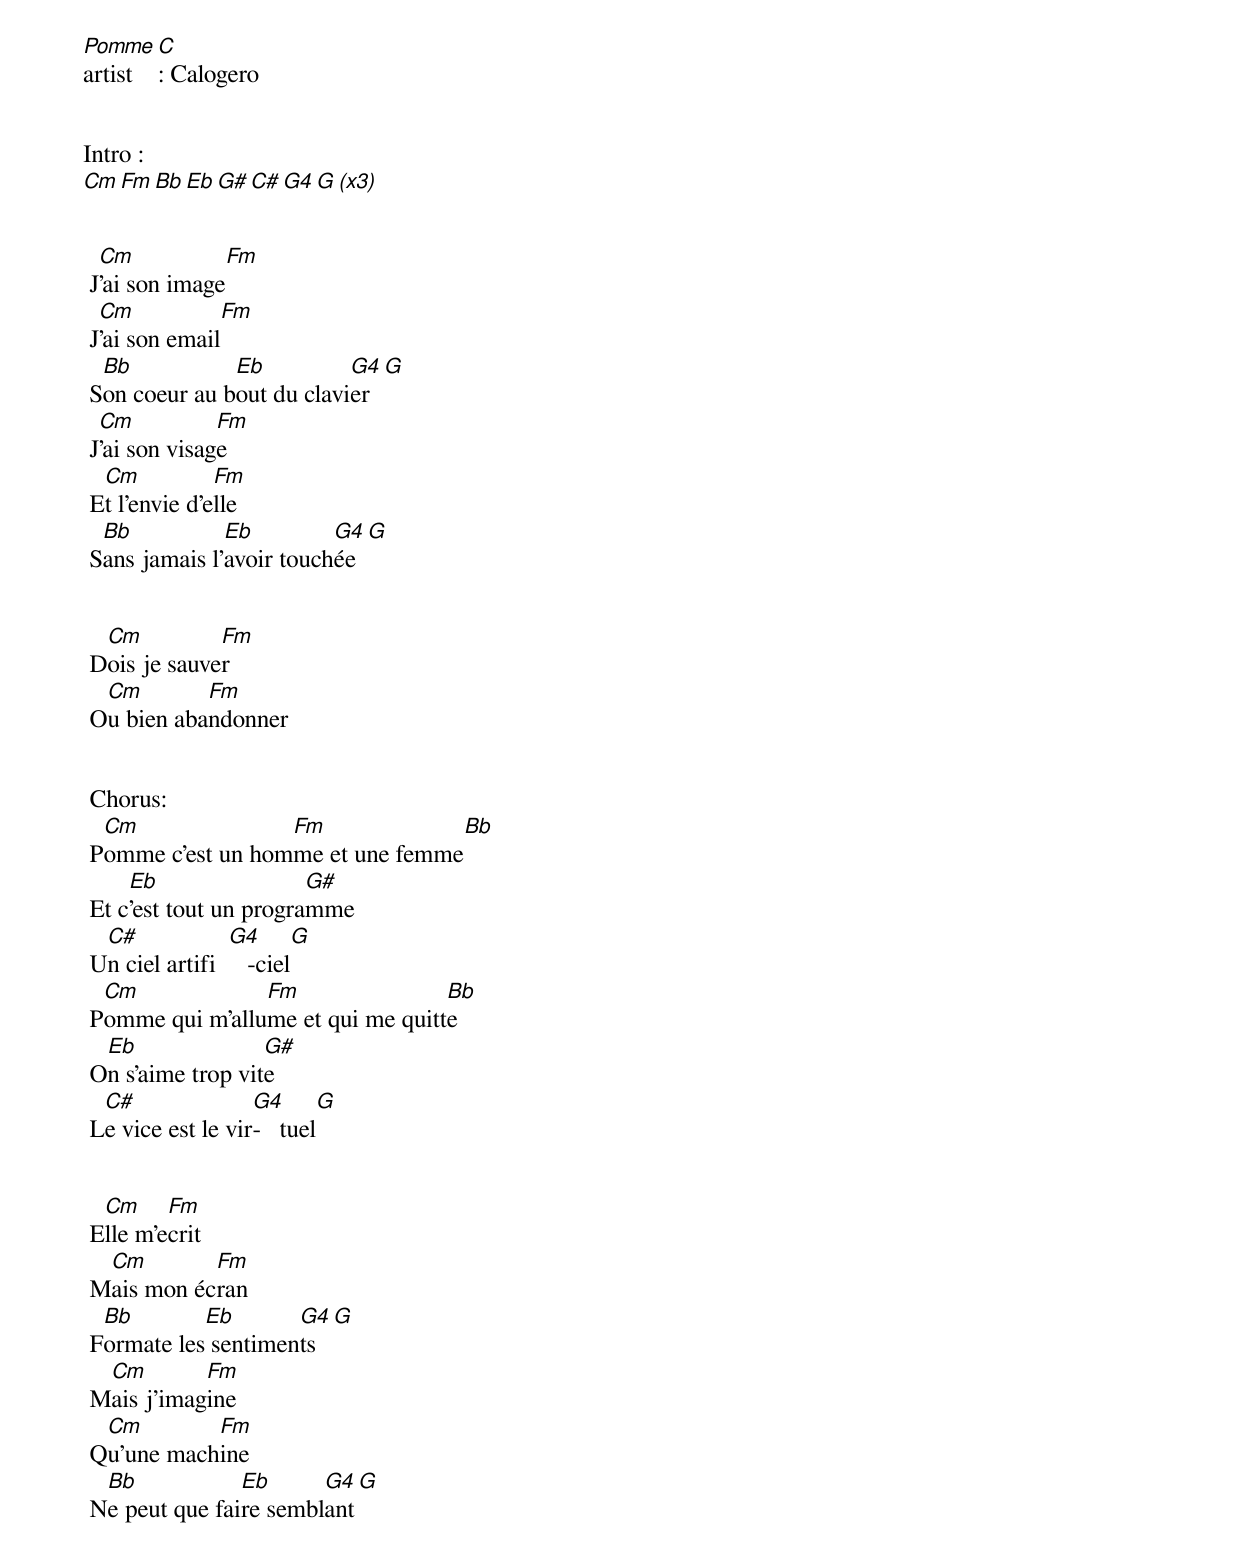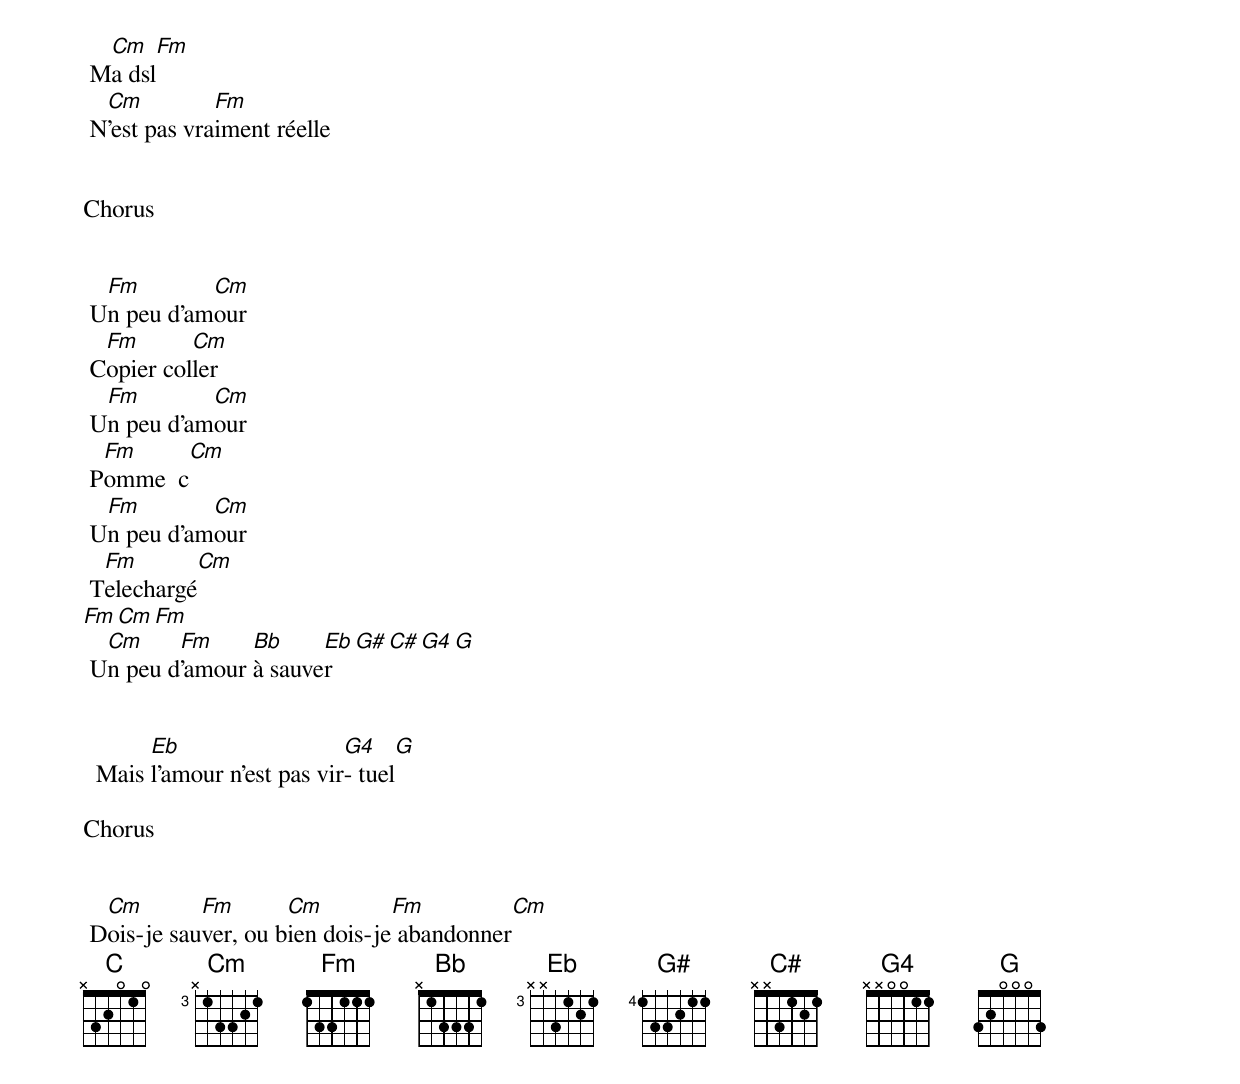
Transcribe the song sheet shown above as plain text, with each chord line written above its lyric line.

Pomme C
artist: Calogero


Intro :
Cm     Fm     Bb     Eb     G#     C#     G4     G  (x3)


  Cm           Fm
 J'ai son image
  Cm           Fm
 J'ai son email
  Bb           Eb          G4    G
 Son coeur au bout du clavier
  Cm           Fm
 J'ai son visage
  Cm           Fm
 Et l'envie d'elle
  Bb           Eb         G4    G
 Sans jamais l'avoir touchée


  Cm          Fm
 Dois je sauver
  Cm        Fm
 Ou bien abandonner


 Chorus:
  Cm               Fm             Bb
 Pomme c'est un homme et une femme
     Eb                 G#
 Et c'est tout un programme
  C#             G4      G
 Un ciel artifi     -ciel
  Cm             Fm                Bb
 Pomme qui m'allume et qui me quitte
  Eb               G#
 On s'aime trop vite
  C#               G4      G
 Le vice est le vir-   tuel


  Cm     Fm
 Elle m'ecrit
  Cm        Fm
 Mais mon écran
  Bb        Eb       G4    G
 Formate les sentiments
  Cm        Fm
 Mais j'imagine
  Cm        Fm
 Qu'une machine
  Bb            Eb      G4    G
 Ne peut que faire semblant


  Cm     Fm
 Ma dsl
  Cm          Fm
 N'est pas vraiment réelle


Chorus


  Fm        Cm
 Un peu d'amour
  Fm       Cm
 Copier coller
  Fm        Cm
 Un peu d'amour
  Fm       Cm
 Pomme  c
  Fm        Cm
 Un peu d'amour
  Fm        Cm
 Telechargé
  Fm        Cm       Fm
  Cm     Fm     Bb     Eb     G#     C#     G4     G
 Un peu d'amour à sauver


       Eb                   G4     G
  Mais l'amour n'est pas vir- tuel

Chorus


  Cm        Fm       Cm         Fm                Cm
 Dois-je sauver, ou bien dois-je abandonner
